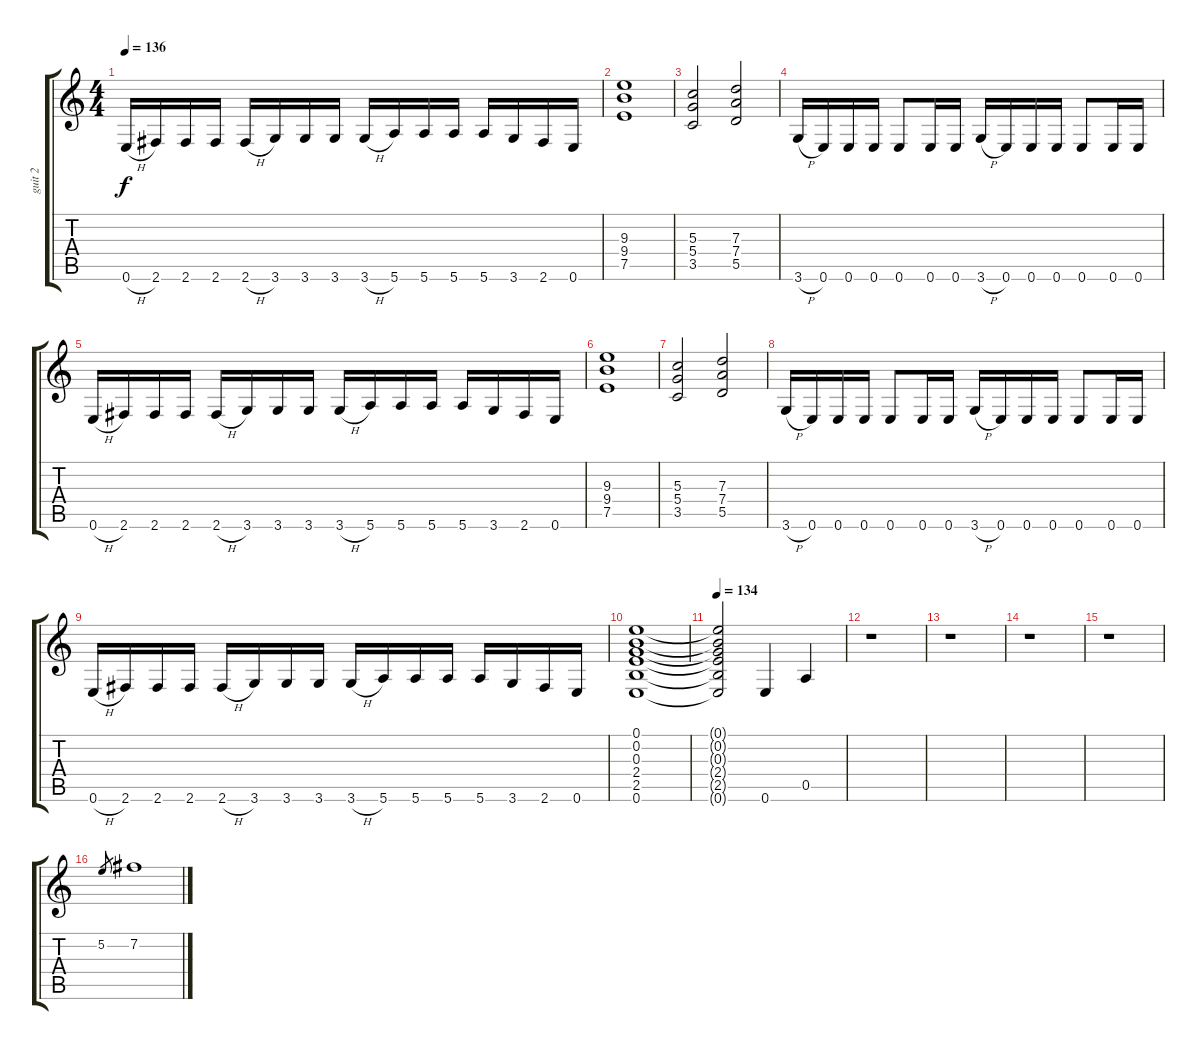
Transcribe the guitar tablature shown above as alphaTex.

\track ("guit 2" "guit 2") {instrument distortionguitar}
\staff {score tabs}
\tuning (E4 B3 G3 D3 A2 E2) {hide}
\ts (4 4)
\tempo 136
\clef g2
\ks c
0.6{h}.16{dy f} 2.6.16 2.6.16 2.6.16 2.6{h}.16 3.6.16 3.6.16 3.6.16 3.6{h}.16 5.6.16 5.6.16 5.6.16 5.6.16 3.6.16 2.6.16 0.6.16 |
(9.3 9.4 7.5).1 |
(5.3 5.4 3.5).2 (7.3 7.4 5.5).2 |
3.6{h}.16 0.6.16 0.6.16 0.6.16 0.6.8 0.6.16 0.6.16 3.6{h}.16 0.6.16 0.6.16 0.6.16 0.6.8 0.6.16 0.6.16 |
0.6{h}.16 2.6.16 2.6.16 2.6.16 2.6{h}.16 3.6.16 3.6.16 3.6.16 3.6{h}.16 5.6.16 5.6.16 5.6.16 5.6.16 3.6.16 2.6.16 0.6.16 |
(9.3 9.4 7.5).1 |
(5.3 5.4 3.5).2 (7.3 7.4 5.5).2 |
3.6{h}.16 0.6.16 0.6.16 0.6.16 0.6.8 0.6.16 0.6.16 3.6{h}.16 0.6.16 0.6.16 0.6.16 0.6.8 0.6.16 0.6.16 |
0.6{h}.16 2.6.16 2.6.16 2.6.16 2.6{h}.16 3.6.16 3.6.16 3.6.16 3.6{h}.16 5.6.16 5.6.16 5.6.16 5.6.16 3.6.16 2.6.16 0.6.16 |
(0.1 0.2 0.3 2.4 2.5 0.6).1 |
\tempo 134
(0.1{t} 0.2{t} 0.3{t} 2.4{t} 2.5{t} 0.6{t}).2 0.6.4 0.5.4 |
r.1 |
r.1 |
r.1 |
r.1 |
5.2.8{gr} 7.2.1
